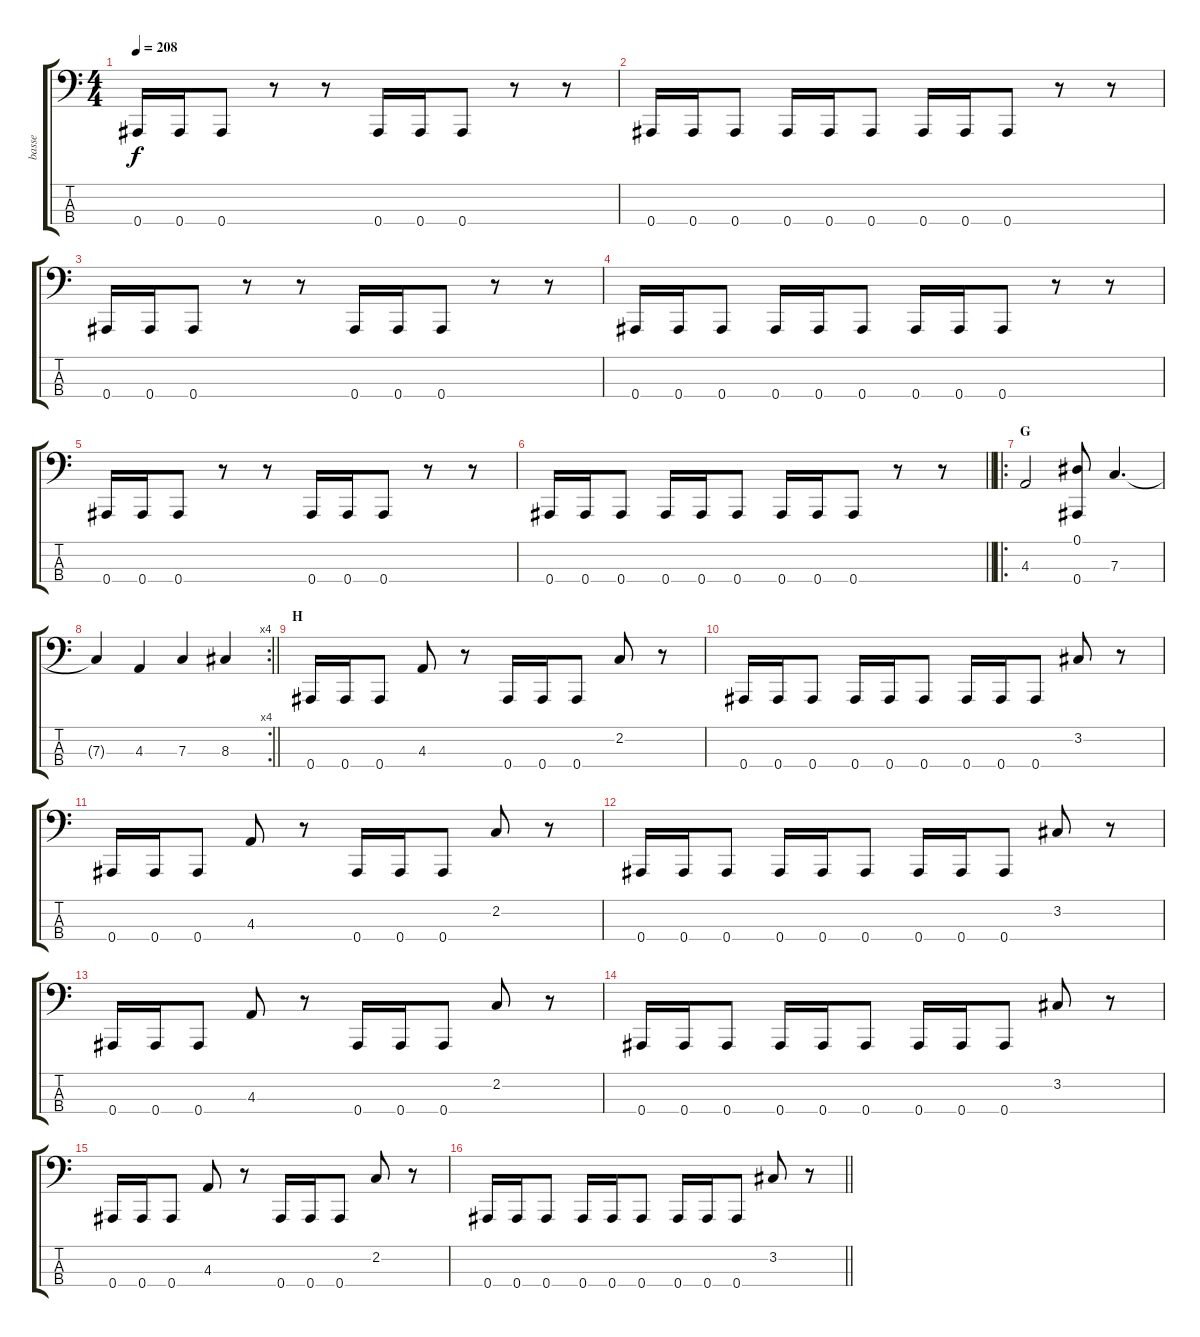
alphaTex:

\track ("basse" "basse") {instrument electricbassfinger}
\staff {score tabs}
\tuning (Eb2 Bb1 F1 Bb0) {hide}
\ts (4 4)
\tempo 208
\clef f4
\ks c
0.4.16{dy f} 0.4.16 0.4.8 r.8 r.8 0.4.16 0.4.16 0.4.8 r.8 r.8 |
0.4.16 0.4.16 0.4.8 0.4.16 0.4.16 0.4.8 0.4.16 0.4.16 0.4.8 r.8 r.8 |
0.4.16 0.4.16 0.4.8 r.8 r.8 0.4.16 0.4.16 0.4.8 r.8 r.8 |
0.4.16 0.4.16 0.4.8 0.4.16 0.4.16 0.4.8 0.4.16 0.4.16 0.4.8 r.8 r.8 |
0.4.16 0.4.16 0.4.8 r.8 r.8 0.4.16 0.4.16 0.4.8 r.8 r.8 |
\barLineRight lightlight
0.4.16 0.4.16 0.4.8 0.4.16 0.4.16 0.4.8 0.4.16 0.4.16 0.4.8 r.8 r.8 |
\ro
\section ("" "G")
4.3.2 (0.1 0.4).8 7.3.4{d} |
\rc 4
\barLineRight lightlight
7.3{t}.4 4.3.4 7.3.4 8.3.4 |
\section ("" "H")
0.4.16 0.4.16 0.4.8 4.3.8 r.8 0.4.16 0.4.16 0.4.8 2.2.8 r.8 |
0.4.16 0.4.16 0.4.8 0.4.16 0.4.16 0.4.8 0.4.16 0.4.16 0.4.8 3.2.8 r.8 |
0.4.16 0.4.16 0.4.8 4.3.8 r.8 0.4.16 0.4.16 0.4.8 2.2.8 r.8 |
0.4.16 0.4.16 0.4.8 0.4.16 0.4.16 0.4.8 0.4.16 0.4.16 0.4.8 3.2.8 r.8 |
0.4.16 0.4.16 0.4.8 4.3.8 r.8 0.4.16 0.4.16 0.4.8 2.2.8 r.8 |
0.4.16 0.4.16 0.4.8 0.4.16 0.4.16 0.4.8 0.4.16 0.4.16 0.4.8 3.2.8 r.8 |
0.4.16 0.4.16 0.4.8 4.3.8 r.8 0.4.16 0.4.16 0.4.8 2.2.8 r.8 |
\barLineRight lightlight
0.4.16 0.4.16 0.4.8 0.4.16 0.4.16 0.4.8 0.4.16 0.4.16 0.4.8 3.2.8 r.8
